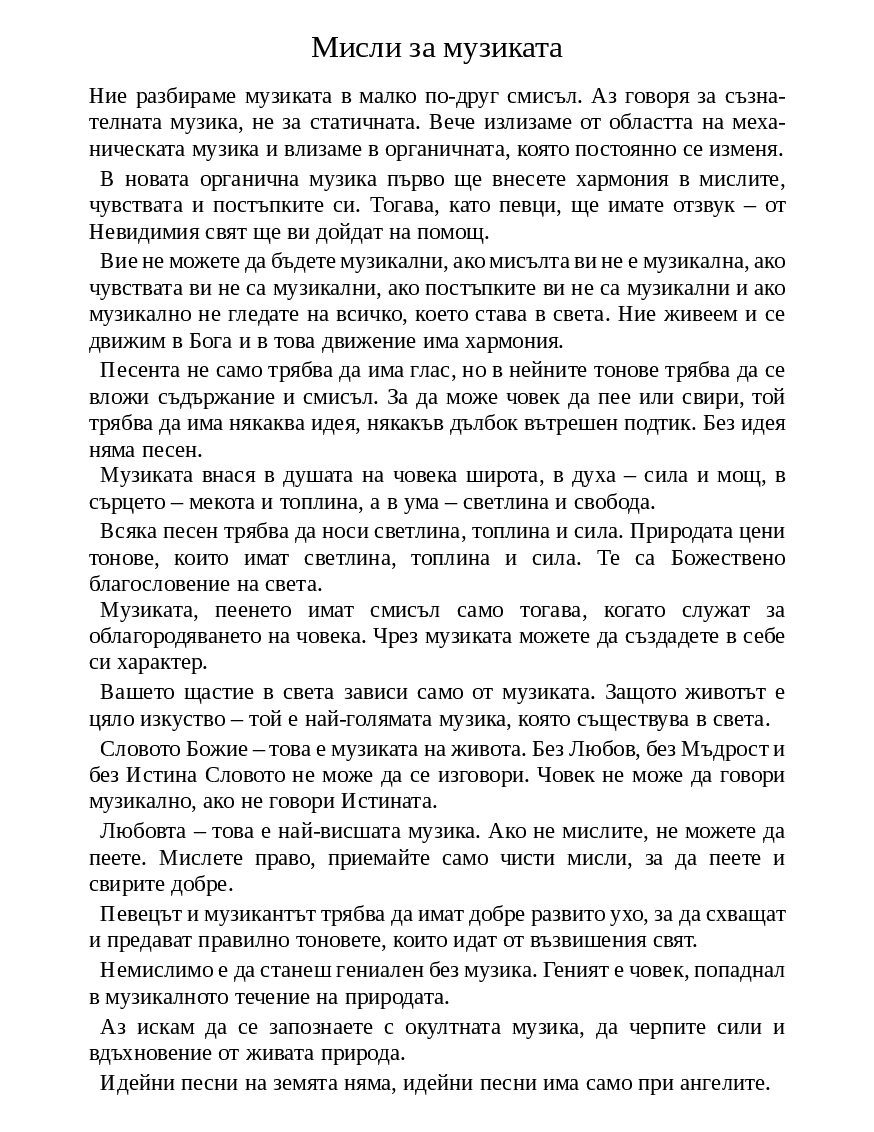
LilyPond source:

\version "2.24.4"

% include paper part and global functions
\include "include/globals.ily"

\bookpart {
  \paper {
    print-all-headers = ##t
    print-page-number = ##f
    print-first-page-number = ##f
    page-number-type = #'roman-upper


    % put page numbers on the bottom
    oddHeaderMarkup = \markup {

      \fill-line {
        """"
        \if \should-print-page-number  \abs-fontsize #9 {
          \fromproperty #'page:page-number-string

        }
      }
    }
    evenHeaderMarkup = \markup {

      \fill-line {
        \if \should-print-page-number \abs-fontsize #9 {
          \fromproperty #'page:page-number-string
          ""
        }
      }
    }

    oddFooterMarkup = \markup ""

    evenFooterMarkup = ""
    left-margin = 1.5\cm
    right-margin = 1.5\cm
    top-margin = 1\cm
    bottom-margin = 1.2\cm
    ragged-bottom = ##t % do not spread the staves to fill the whole vertical space
    top-markup-spacing.basic-distance = 8\mm
    top-system-spacing.basic-distance = 10\mm

    % change distance between staves
    system-system-spacing =
    #'((basic-distance . 16)
       (minimum-distance . 6)
       (padding . 1)
       (stretchability . 12))
  }

  \tocItem \markup "Мисли за музиката"
  \markup \abs-fontsize #15  { \fill-line {"Мисли за музиката"} }

  \markup \abs-fontsize #11 {
    \vspace #1.5 \override #'(baseline-skip . 3.4)
    \justify {

      Ние разбираме музиката в малко по-друг смисъл. Аз говоря за съзна- телната музика, не за статичната. Вече излизаме от областта на меха- ническата музика и влизаме в органичната, която постоянно се изменя.

    }
  }
  
  \markup \abs-fontsize #11 {
    \vspace #0.9  \override #'(baseline-skip . 3.4)
    \justify {
      \hspace #1.5
      В новата органична музика първо ще внесете хармония в мислите, чувствата и постъпките си. Тогава, като певци, ще имате отзвук – от Невидимия свят ще ви дойдат на помощ.

    }
  }

  \markup \abs-fontsize #11 {
    \vspace #0.9  \override #'(baseline-skip . 3.4)
    \justify {
      \hspace #1.5
      Вие не можете да бъдете музикални, ако мисълта ви не е музикална, ако чувствата ви не са музикални, ако постъпките ви не са музикални и ако музикално не гледате на всичко, което става в света. Ние живеем и се движим в Бога и в това движение има хармония.
    }
  }
  \markup \abs-fontsize #11 {
    \vspace #0.9  \override #'(baseline-skip . 3.4)
    \justify {
      \hspace #1.5

      Песента не само трябва да има глас, но в нейните тонове трябва да се вложи съдържание и смисъл. За да може човек да пее или свири, той трябва да има някаква идея, някакъв дълбок вътрешен подтик. Без идея няма песен.
    }
  }
  \markup \abs-fontsize #11 {
    \vspace #0.9  \override #'(baseline-skip . 3.4)
    \justify {
      \hspace #1.5

      Музиката внася в душата на човека широта, в духа – сила и мощ, в сърцето – мекота и топлина, а в ума – светлина и свобода.
    }
  }

  \markup \abs-fontsize #11 {
    \vspace #0.9  \override #'(baseline-skip . 3.4)
    \justify {
      \hspace #1.5
      Всяка песен трябва да носи светлина, топлина и сила. Природата цени тонове, които имат светлина, топлина и сила. Те са Божествено благословение на света.
    }
  }

  \markup \abs-fontsize #11 {
    \vspace #0.9  \override #'(baseline-skip . 3.4)
    \justify {
      \hspace #1.5

      Музиката, пеенето имат смисъл само тогава, когато служат за облагородяването на човека. Чрез музиката можете да създадете в себе си характер.
    }
  }
  \markup \abs-fontsize #11 {
    \vspace #0.9  \override #'(baseline-skip . 3.4)
    \justify {
      \hspace #1.5
      Вашето щастие в света зависи само от музиката. Защото животът е цяло изкуство – той е най-голямата музика, която съществува в света.
    }
  }
  
  \markup \abs-fontsize #11 {
    \vspace #0.9  \override #'(baseline-skip . 3.4)
    \justify {
      \hspace #1.5

      Словото Божие – това е музиката на живота. Без Любов, без Мъдрост и без Истина Словото не може да се изговори. Човек не може да говори музикално, ако не говори Истината.
    }
  }

  \markup \abs-fontsize #11 {
    \vspace #0.9  \override #'(baseline-skip . 3.4)
    \justify {
      \hspace #1.5
      Любовта – това е най-висшата музика. Ако не мислите, не можете да пеете. Мислете право, приемайте само чисти мисли, за да пеете и свирите добре.
    }
  }

  \markup \abs-fontsize #11 {
    \vspace #0.9  \override #'(baseline-skip . 3.4)
    \justify {
      \hspace #1.5

      Певецът и музикантът трябва да имат добре развито ухо, за да схващат и предават правилно тоновете, които идат от възвишения свят.

    }
  }

 \markup \abs-fontsize #11 {
    \vspace #0.9  \override #'(baseline-skip . 3.4)
    \justify {
      \hspace #1.5

      Немислимо е да станеш гениален без музика. Геният е човек, попаднал в музикалното течение на природата.
    }
  }

  \markup \abs-fontsize #11 {
    \vspace #0.9  \override #'(baseline-skip . 3.4)
    \justify {
      \hspace #1.5

      Аз искам да се запознаете с окултната музика, да черпите сили и вдъхновение от живата природа.
    }
  }
    \markup \abs-fontsize #11 {
    \vspace #0.9  \override #'(baseline-skip . 3.4)
    \justify {
      \hspace #1.5

      Идейни песни на земята няма, идейни песни има само при ангелите.

    }
  }
  
  
  }